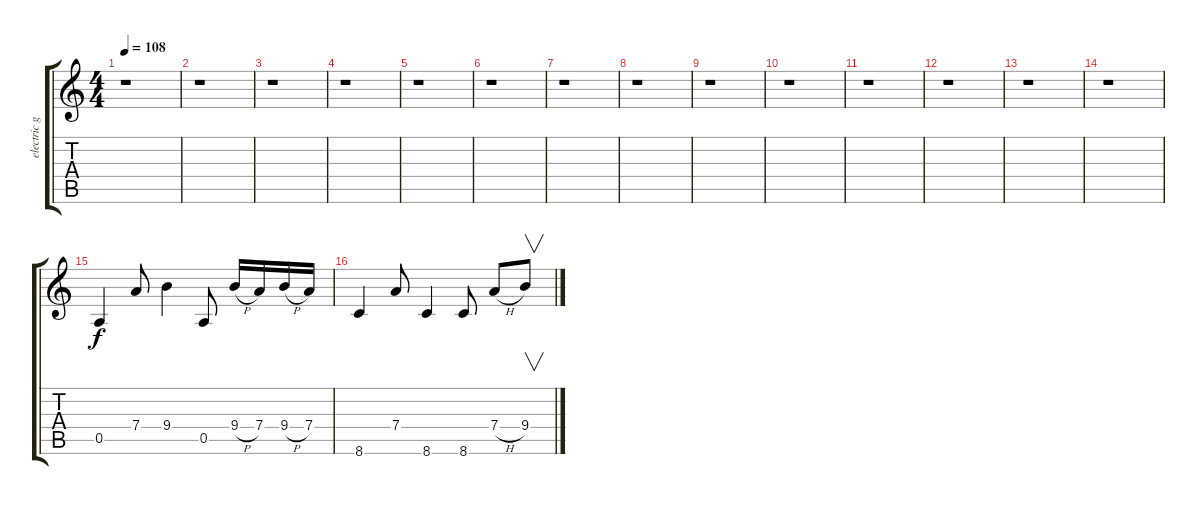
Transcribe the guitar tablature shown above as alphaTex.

\track ("electric guitar" "electric g") {instrument overdrivenguitar}
\staff {score tabs}
\tuning (E4 B3 G3 D3 A2 E2) {hide}
\ts (4 4)
\tempo 108
\clef g2
\ks c
r.1{dy f instrument overdrivenguitar} |
r.1 |
r.1 |
r.1 |
r.1 |
r.1 |
r.1 |
r.1 |
r.1 |
r.1 |
r.1 |
r.1 |
r.1 |
r.1 |
0.5.4 7.4.8 9.4.4 0.5.8 9.4{h}.16 7.4.16 9.4{h}.16 7.4.16 |
8.6.4 7.4.8 8.6.4 8.6.8 7.4{h}.8 9.4.8{v}
